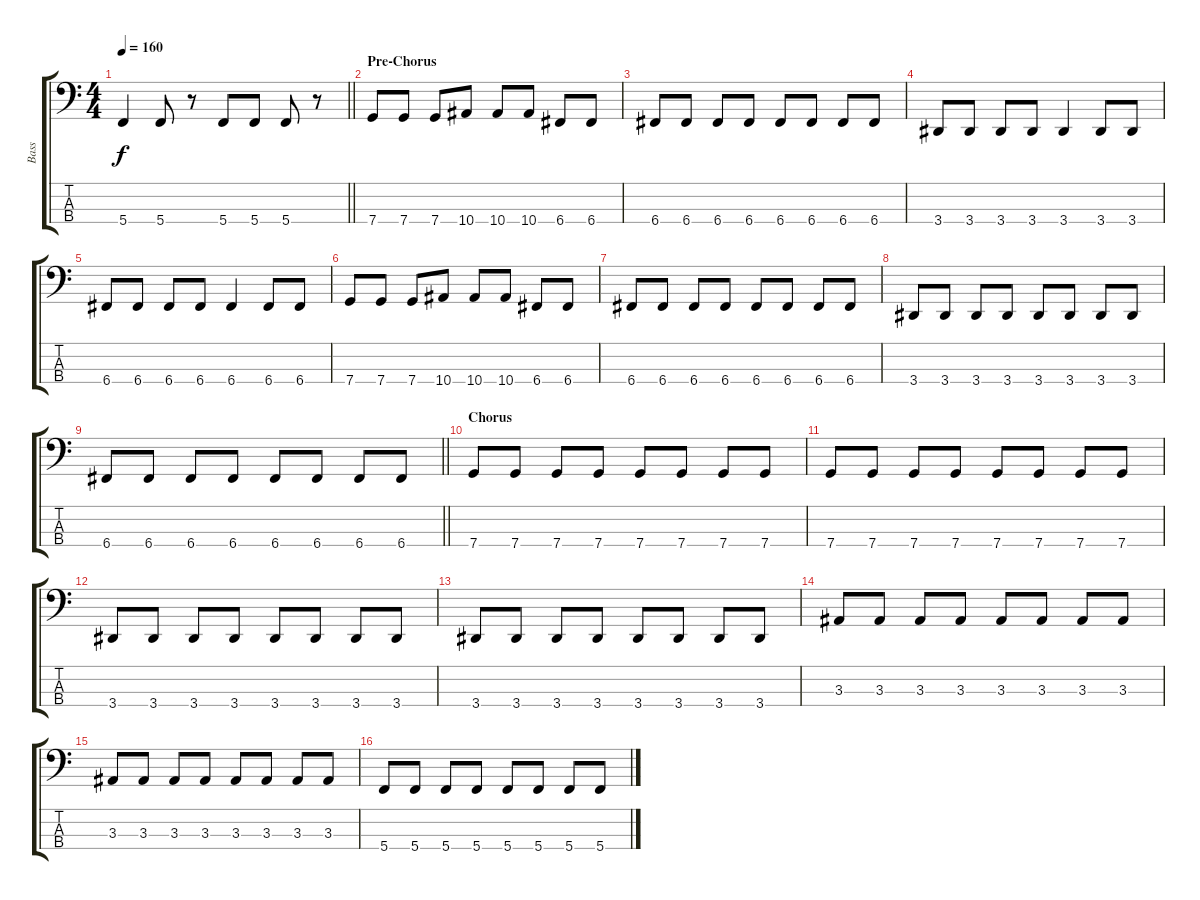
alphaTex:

\track ("Bass" "Bass") {instrument electricbasspick}
\staff {score tabs}
\tuning (F2 C2 G1 C1) {hide}
\ts (4 4)
\tempo 160
\clef f4
\barLineRight lightlight
\ks c
5.4.4{dy f} 5.4.8 r.8 5.4.8 5.4.8 5.4.8 r.8 |
\section ("" "Pre-Chorus")
7.4.8 7.4.8 7.4.8 10.4.8 10.4.8 10.4.8 6.4.8 6.4.8 |
6.4.8 6.4.8 6.4.8 6.4.8 6.4.8 6.4.8 6.4.8 6.4.8 |
3.4.8 3.4.8 3.4.8 3.4.8 3.4.4 3.4.8 3.4.8 |
6.4.8 6.4.8 6.4.8 6.4.8 6.4.4 6.4.8 6.4.8 |
7.4.8 7.4.8 7.4.8 10.4.8 10.4.8 10.4.8 6.4.8 6.4.8 |
6.4.8 6.4.8 6.4.8 6.4.8 6.4.8 6.4.8 6.4.8 6.4.8 |
3.4.8 3.4.8 3.4.8 3.4.8 3.4.8 3.4.8 3.4.8 3.4.8 |
\barLineRight lightlight
6.4.8 6.4.8 6.4.8 6.4.8 6.4.8 6.4.8 6.4.8 6.4.8 |
\section ("" "Chorus")
7.4.8 7.4.8 7.4.8 7.4.8 7.4.8 7.4.8 7.4.8 7.4.8 |
7.4.8 7.4.8 7.4.8 7.4.8 7.4.8 7.4.8 7.4.8 7.4.8 |
3.4.8 3.4.8 3.4.8 3.4.8 3.4.8 3.4.8 3.4.8 3.4.8 |
3.4.8 3.4.8 3.4.8 3.4.8 3.4.8 3.4.8 3.4.8 3.4.8 |
3.3.8 3.3.8 3.3.8 3.3.8 3.3.8 3.3.8 3.3.8 3.3.8 |
3.3.8 3.3.8 3.3.8 3.3.8 3.3.8 3.3.8 3.3.8 3.3.8 |
5.4.8 5.4.8 5.4.8 5.4.8 5.4.8 5.4.8 5.4.8 5.4.8
